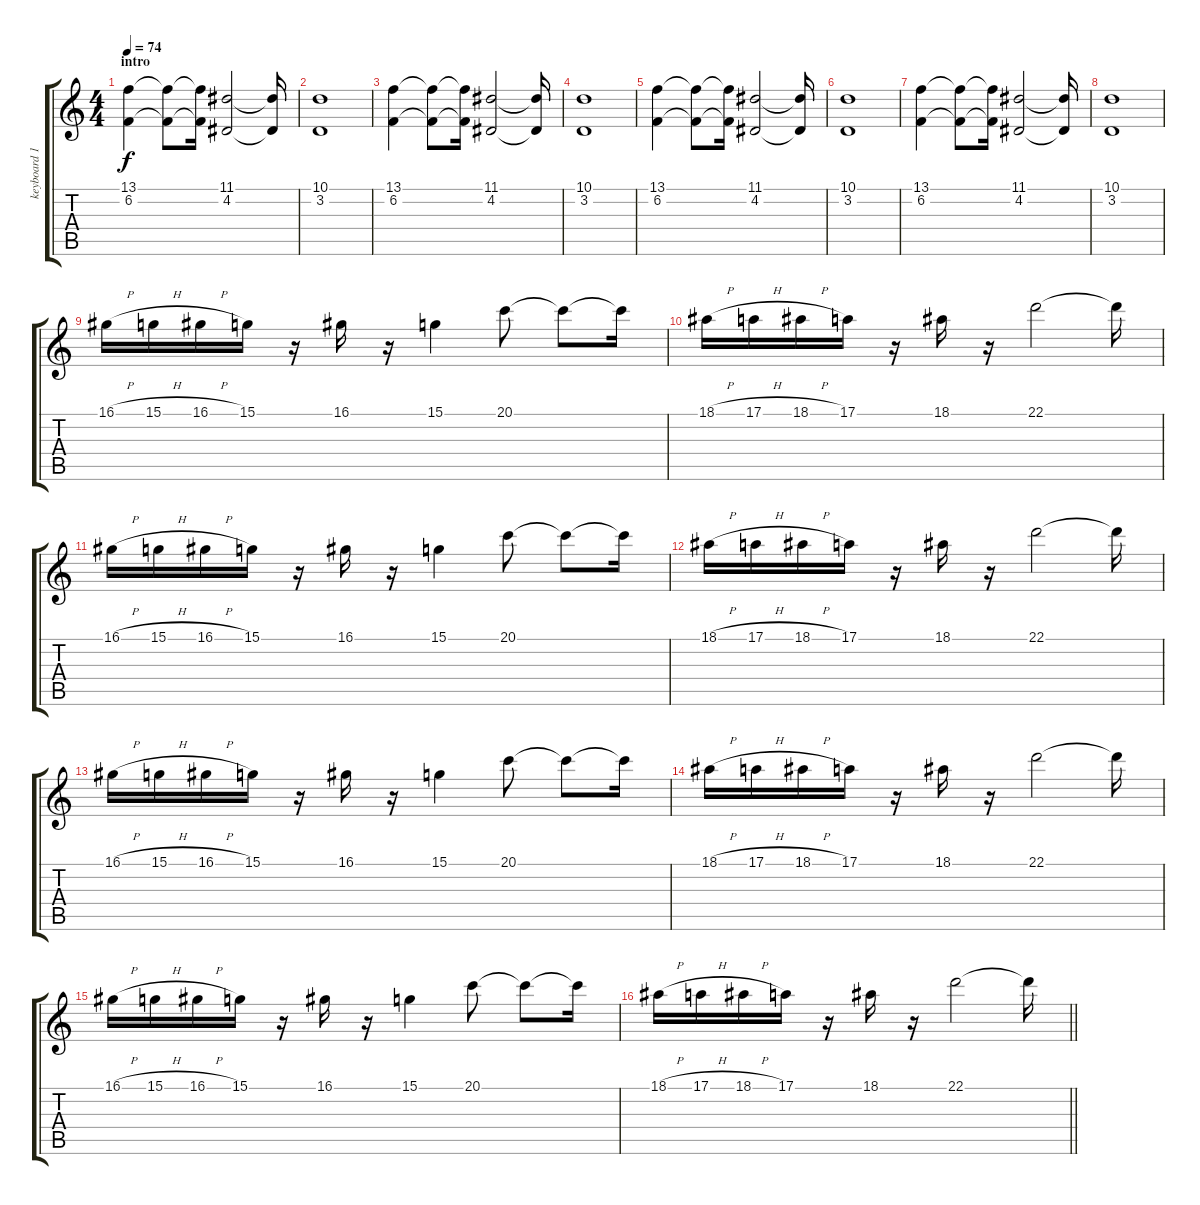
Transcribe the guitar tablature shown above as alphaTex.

\track ("keyboard 1" "keyboard 1") {instrument stringensemble1}
\staff {score tabs}
\tuning (E4 B3 G3 D3 A2 E2) {hide}
\ts (4 4)
\section ("" "intro")
\tempo 74
\clef g2
\ks c
(13.1 6.2).4{dy f instrument stringensemble1} (13.1{t} 6.2{t}).8 (13.1{t} 6.2{t}).16 (11.1 4.2).2 (11.1{t} 4.2{t}).16 |
(10.1 3.2).1 |
(13.1 6.2).4 (13.1{t} 6.2{t}).8 (13.1{t} 6.2{t}).16 (11.1 4.2).2 (11.1{t} 4.2{t}).16 |
(10.1 3.2).1 |
(13.1 6.2).4 (13.1{t} 6.2{t}).8 (13.1{t} 6.2{t}).16 (11.1 4.2).2 (11.1{t} 4.2{t}).16 |
(10.1 3.2).1 |
(13.1 6.2).4 (13.1{t} 6.2{t}).8 (13.1{t} 6.2{t}).16 (11.1 4.2).2 (11.1{t} 4.2{t}).16 |
(10.1 3.2).1 |
16.1{h}.16{volume 9 instrument lead2sawtooth} 15.1{h}.16 16.1{h}.16 15.1.16 r.16 16.1.16 r.16 15.1.4 20.1.8 20.1{t}.8 20.1{t}.16 |
18.1{h}.16 17.1{h}.16 18.1{h}.16 17.1.16 r.16 18.1.16 r.16 22.1.2 22.1{t}.16 |
16.1{h}.16 15.1{h}.16 16.1{h}.16 15.1.16 r.16 16.1.16 r.16 15.1.4 20.1.8 20.1{t}.8 20.1{t}.16 |
18.1{h}.16 17.1{h}.16 18.1{h}.16 17.1.16 r.16 18.1.16 r.16 22.1.2 22.1{t}.16 |
16.1{h}.16 15.1{h}.16 16.1{h}.16 15.1.16 r.16 16.1.16 r.16 15.1.4 20.1.8 20.1{t}.8 20.1{t}.16 |
18.1{h}.16 17.1{h}.16 18.1{h}.16 17.1.16 r.16 18.1.16 r.16 22.1.2 22.1{t}.16 |
16.1{h}.16 15.1{h}.16 16.1{h}.16 15.1.16 r.16 16.1.16 r.16 15.1.4 20.1.8 20.1{t}.8 20.1{t}.16 |
\barLineRight lightlight
18.1{h}.16 17.1{h}.16 18.1{h}.16 17.1.16 r.16 18.1.16 r.16 22.1.2 22.1{t}.16
